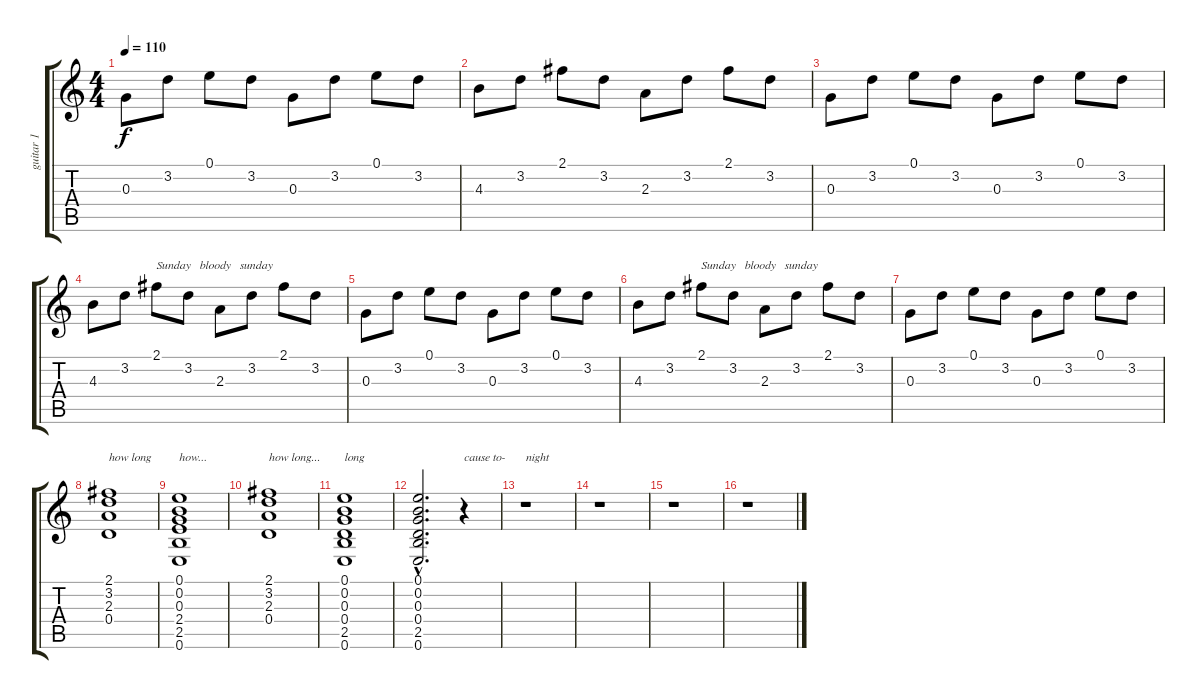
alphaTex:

\track ("guitar 1" "guitar 1") {instrument acousticguitarnylon}
\staff {score tabs}
\tuning (E4 B3 G3 D3 A2 E2) {hide}
\ts (4 4)
\tempo 110
\clef g2
\ks c
0.3.8{dy f} 3.2.8 0.1.8 3.2.8 0.3.8 3.2.8 0.1.8 3.2.8 |
4.3.8 3.2.8 2.1.8 3.2.8 2.3.8 3.2.8 2.1.8 3.2.8 |
0.3.8 3.2.8 0.1.8 3.2.8 0.3.8 3.2.8 0.1.8 3.2.8 |
4.3.8 3.2.8 2.1.8{txt "Sunday   bloody   sunday"} 3.2.8 2.3.8 3.2.8 2.1.8 3.2.8 |
0.3.8 3.2.8 0.1.8 3.2.8 0.3.8 3.2.8 0.1.8 3.2.8 |
4.3.8 3.2.8 2.1.8{txt "Sunday   bloody   sunday"} 3.2.8 2.3.8 3.2.8 2.1.8 3.2.8 |
0.3.8 3.2.8 0.1.8 3.2.8 0.3.8 3.2.8 0.1.8 3.2.8 |
(2.1 3.2 2.3 0.4).1{txt "how long"} |
(0.1 0.2 0.3 2.4 2.5 0.6).1{txt "how..."} |
(2.1 3.2 2.3 0.4).1{txt "how long..."} |
(0.1 0.2 0.3 0.4 2.5 0.6).1{txt "long"} |
(0.1{hac} 0.2{hac} 0.3{hac} 0.4{hac} 2.5{hac} 0.6{hac}).2{d} r.4{txt "cause to-"} |
r.1{txt "night"} |
r.1 |
r.1 |
r.1
